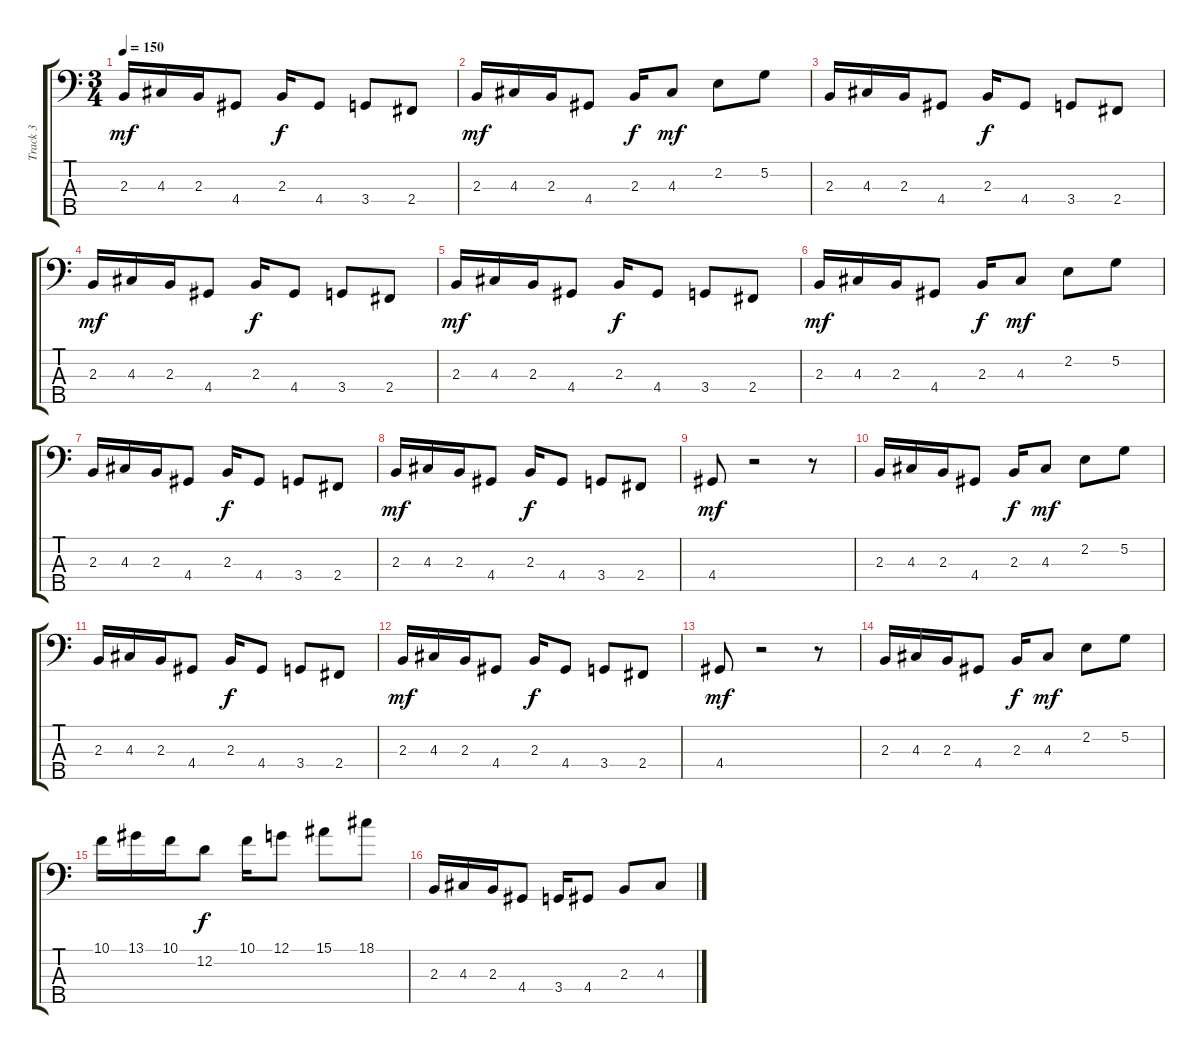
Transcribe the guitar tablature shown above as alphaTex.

\track ("Track 3" "Track 3") {instrument electricbassfinger}
\staff {score tabs}
\tuning (G2 D2 A1 E1 B0) {hide}
\ts (3 4)
\tempo 150
\clef f4
\ks c
2.3.16{dy mf} 4.3.16 2.3.16 4.4.8 2.3.16{dy f} 4.4.8 3.4.8 2.4.8 |
2.3.16{dy mf} 4.3.16 2.3.16 4.4.8 2.3.16{dy f} 4.3.8{dy mf} 2.2.8 5.2.8 |
2.3.16 4.3.16 2.3.16 4.4.8 2.3.16{dy f} 4.4.8 3.4.8 2.4.8 |
2.3.16{dy mf} 4.3.16 2.3.16 4.4.8 2.3.16{dy f} 4.4.8 3.4.8 2.4.8 |
2.3.16{dy mf} 4.3.16 2.3.16 4.4.8 2.3.16{dy f} 4.4.8 3.4.8 2.4.8 |
2.3.16{dy mf} 4.3.16 2.3.16 4.4.8 2.3.16{dy f} 4.3.8{dy mf} 2.2.8 5.2.8 |
2.3.16 4.3.16 2.3.16 4.4.8 2.3.16{dy f} 4.4.8 3.4.8 2.4.8 |
2.3.16{dy mf} 4.3.16 2.3.16 4.4.8 2.3.16{dy f} 4.4.8 3.4.8 2.4.8 |
4.4.8{dy mf} r.2 r.8 |
2.3.16 4.3.16 2.3.16 4.4.8 2.3.16{dy f} 4.3.8{dy mf} 2.2.8 5.2.8 |
2.3.16 4.3.16 2.3.16 4.4.8 2.3.16{dy f} 4.4.8 3.4.8 2.4.8 |
2.3.16{dy mf} 4.3.16 2.3.16 4.4.8 2.3.16{dy f} 4.4.8 3.4.8 2.4.8 |
4.4.8{dy mf} r.2 r.8 |
2.3.16 4.3.16 2.3.16 4.4.8 2.3.16{dy f} 4.3.8{dy mf} 2.2.8 5.2.8 |
10.1.16 13.1.16 10.1.16 12.2.8{dy f} 10.1.16 12.1.8 15.1.8 18.1.8 |
2.3.16 4.3.16 2.3.16 4.4.8 3.4.16 4.4.8 2.3.8 4.3.8
